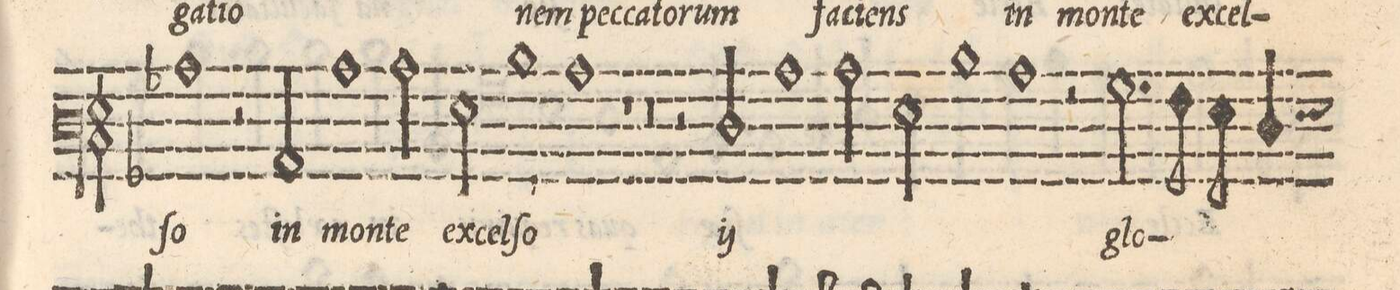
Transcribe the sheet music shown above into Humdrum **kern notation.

**kern	**text
*I"BASSVS	*
*clefF3	*
*k[b-]	*
*met(C)	*
*M2/1	*
1c	-ſo
=43-	=43-
2r	.
2C/	in
1c	mon-
=44-	=44-
2c\	-te
2G\	ex-
1d	-cel-
=45-	=45-
1c	-ſo
1r	.
=46-	=46-
0r	.
=47-	=47-
2r	.
*	*ij
2F/	in
1c	mon-
=48-	=48-
2c\	-te
2G\	ex-
1d	-cel-
=49-	=49-
1c	-ſo
*	*Xij
2r	.
2.B-\	glo-
=50-	=50-
8A\	.
8G\	.
4F/	.
*custos:G	*
*-	*-
